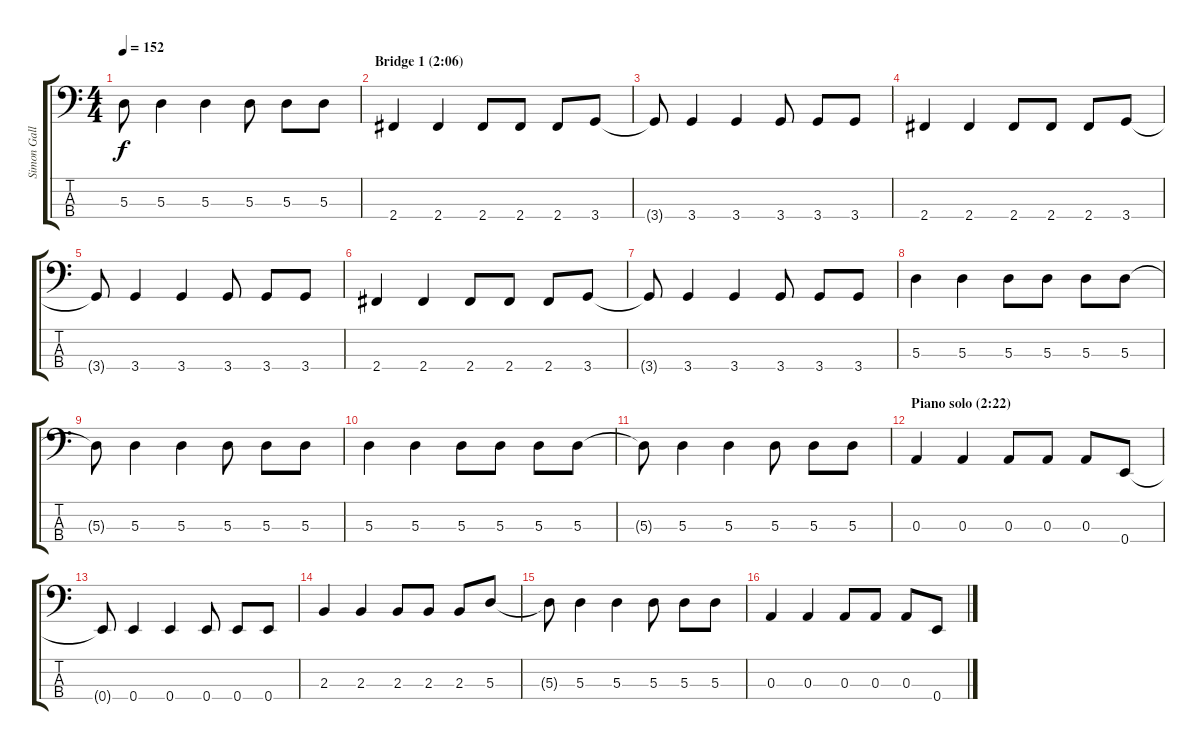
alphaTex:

\track ("Simon Gallup (bass)" "Simon Gall") {instrument electricbasspick}
\staff {score tabs}
\tuning (G2 D2 A1 E1) {hide}
\ts (4 4)
\tempo 152
\clef f4
\ks c
5.3{t}.8{dy f} 5.3.4 5.3.4 5.3.8 5.3.8 5.3.8 |
\section ("" "Bridge 1 (2:06)")
2.4.4 2.4.4 2.4.8 2.4.8 2.4.8 3.4.8 |
3.4{t}.8 3.4.4 3.4.4 3.4.8 3.4.8 3.4.8 |
2.4.4 2.4.4 2.4.8 2.4.8 2.4.8 3.4.8 |
3.4{t}.8 3.4.4 3.4.4 3.4.8 3.4.8 3.4.8 |
2.4.4 2.4.4 2.4.8 2.4.8 2.4.8 3.4.8 |
3.4{t}.8 3.4.4 3.4.4 3.4.8 3.4.8 3.4.8 |
5.3.4 5.3.4 5.3.8 5.3.8 5.3.8 5.3.8 |
5.3{t}.8 5.3.4 5.3.4 5.3.8 5.3.8 5.3.8 |
5.3.4 5.3.4 5.3.8 5.3.8 5.3.8 5.3.8 |
5.3{t}.8 5.3.4 5.3.4 5.3.8 5.3.8 5.3.8 |
\section ("" "Piano solo (2:22)")
0.3.4 0.3.4 0.3.8 0.3.8 0.3.8 0.4.8 |
0.4{t}.8 0.4.4 0.4.4 0.4.8 0.4.8 0.4.8 |
2.3.4 2.3.4 2.3.8 2.3.8 2.3.8 5.3.8 |
5.3{t}.8 5.3.4 5.3.4 5.3.8 5.3.8 5.3.8 |
0.3.4 0.3.4 0.3.8 0.3.8 0.3.8 0.4.8
